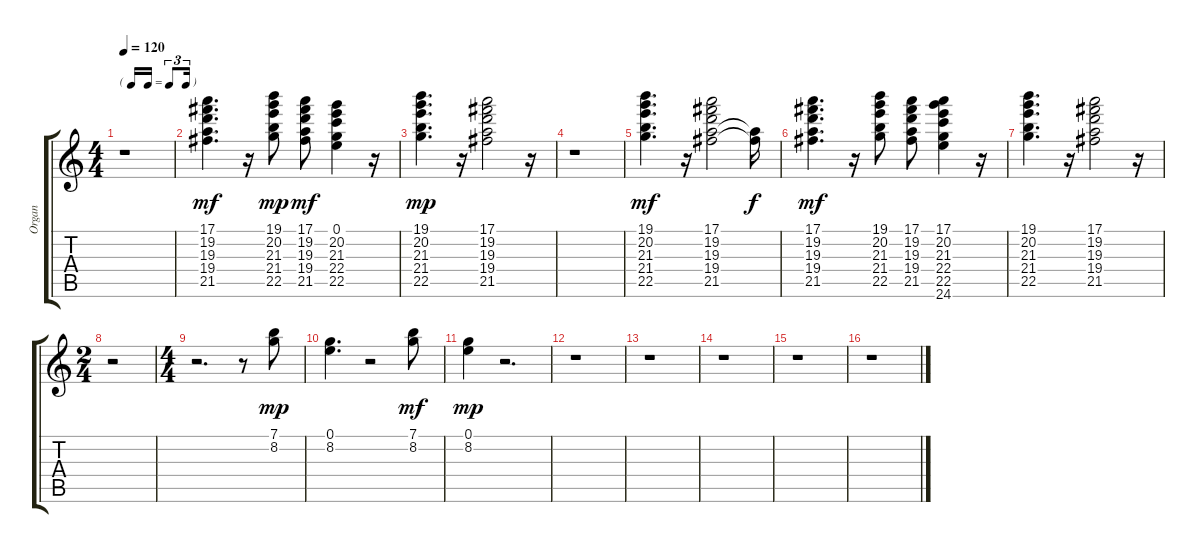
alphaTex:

\track ("Organ" "Organ") {instrument overdrivenguitar}
\staff {score tabs}
\tuning (E4 B3 G3 D3 A2 E2) {hide}
\ts (4 4)
\tf triplet16th
\tempo 120
\clef g2
\ks c
r.1{dy mp} |
(17.1 19.2 19.3 19.4 21.5).4{d dy mf} r.16 (19.1 20.2 21.3 21.4 22.5).8{dy mp} (17.1 19.2 19.3 19.4 21.5).8{dy mf} (0.1 20.2 21.3 22.4 22.5).4 r.16 |
(19.1 20.2 21.3 21.4 22.5).4{d dy mp} r.16 (17.1 19.2 19.3 19.4 21.5).2 r.16 |
r.1 |
(19.1 20.2 21.3 21.4 22.5).4{d dy mf} r.16 (17.1 19.2 19.3 19.4 21.5).2 (19.4{t} 21.5{t}).16{dy f} |
(17.1 19.2 19.3 19.4 21.5).4{d dy mf} r.16 (19.1 20.2 21.3 21.4 22.5).8 (17.1 19.2 19.3 19.4 21.5).8 (17.1 20.2 21.3 22.4 22.5 24.6).4 r.16 |
(19.1 20.2 21.3 21.4 22.5).4{d} r.16 (17.1 19.2 19.3 19.4 21.5).2 r.16 |
\ts (2 4)
r.2 |
\ts (4 4)
r.2{d} r.8 (7.1 8.2).8{dy mp} |
(0.1 8.2).4{d} r.2 (7.1 8.2).8{dy mf} |
(0.1 8.2).4{dy mp} r.2{d} |
r.1 |
r.1 |
r.1 |
r.1 |
r.1
